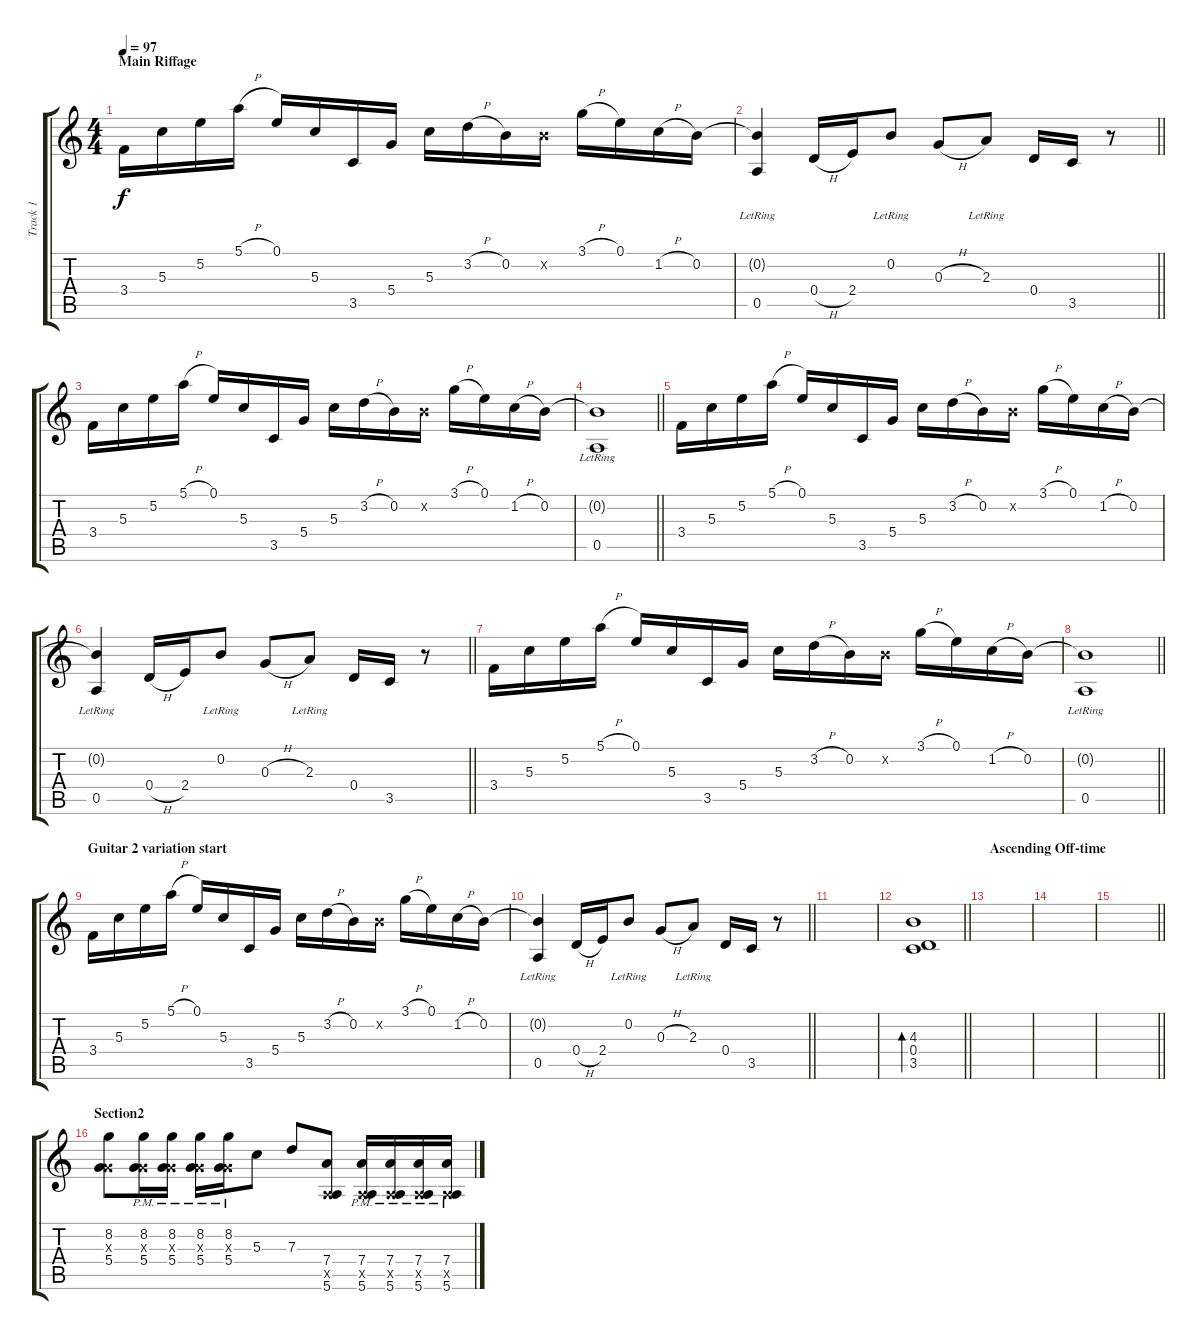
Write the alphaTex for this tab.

\track ("Track 1" "Track 1") {instrument electricguitarjazz}
\staff {score tabs}
\tuning (E4 B3 G3 D3 A2 E2) {hide}
\ts (4 4)
\section ("" "Main Riffage")
\tempo 97
\clef g2
\ks c
3.4.16{dy f} 5.3.16 5.2.16 5.1{h}.16 0.1.16 5.3.16 3.5.16 5.4.16 5.3.16 3.2{h}.16 0.2.16 0.2{x}.16 3.1{h}.16 0.1.16 1.2{h}.16 0.2.16 |
\barLineRight lightlight
(0.2{t} 0.5{lr}).4 0.4{h}.16 2.4.16 0.2{lr}.8 0.3{h}.8 2.3{lr}.8 0.4.16 3.5.16 r.8 |
3.4.16 5.3.16 5.2.16 5.1{h}.16 0.1.16 5.3.16 3.5.16 5.4.16 5.3.16 3.2{h}.16 0.2.16 0.2{x}.16 3.1{h}.16 0.1.16 1.2{h}.16 0.2.16 |
\barLineRight lightlight
(0.2{t} 0.5{lr}).1 |
3.4.16 5.3.16 5.2.16 5.1{h}.16 0.1.16 5.3.16 3.5.16 5.4.16 5.3.16 3.2{h}.16 0.2.16 0.2{x}.16 3.1{h}.16 0.1.16 1.2{h}.16 0.2.16 |
\barLineRight lightlight
(0.2{t} 0.5{lr}).4 0.4{h}.16 2.4.16 0.2{lr}.8 0.3{h}.8 2.3{lr}.8 0.4.16 3.5.16 r.8 |
3.4.16 5.3.16 5.2.16 5.1{h}.16 0.1.16 5.3.16 3.5.16 5.4.16 5.3.16 3.2{h}.16 0.2.16 0.2{x}.16 3.1{h}.16 0.1.16 1.2{h}.16 0.2.16 |
\barLineRight lightlight
(0.2{t} 0.5{lr}).1 |
\section ("" "Guitar 2 variation start")
3.4.16 5.3.16 5.2.16 5.1{h}.16 0.1.16 5.3.16 3.5.16 5.4.16 5.3.16 3.2{h}.16 0.2.16 0.2{x}.16 3.1{h}.16 0.1.16 1.2{h}.16 0.2.16 |
\barLineRight lightlight
(0.2{t} 0.5{lr}).4 0.4{h}.16 2.4.16 0.2{lr}.8 0.3{h}.8 2.3{lr}.8 0.4.16 3.5.16 r.8 |
|
\barLineRight lightlight
(4.3 0.4 3.5).1{bd 240} |
\section ("" "Ascending Off-time")
|
|
\barLineRight lightlight
|
\section ("" "Section2")
(8.2 0.3{x} 5.4).8 (8.2{pm} 0.3{x} 5.4{pm}).16 (8.2{pm} 0.3{x} 5.4{pm}).16 (8.2{pm} 0.3{x} 5.4{pm}).16 (8.2{pm} 0.3{x} 5.4{pm}).16 5.3.8 7.3.8 (7.4 0.5{x} 5.6).8 (7.4{pm} 0.5{x} 5.6{pm}).16 (7.4{pm} 0.5{x} 5.6{pm}).16 (7.4{pm} 0.5{x} 5.6{pm}).16 (7.4{pm} 0.5{x} 5.6{pm}).16
